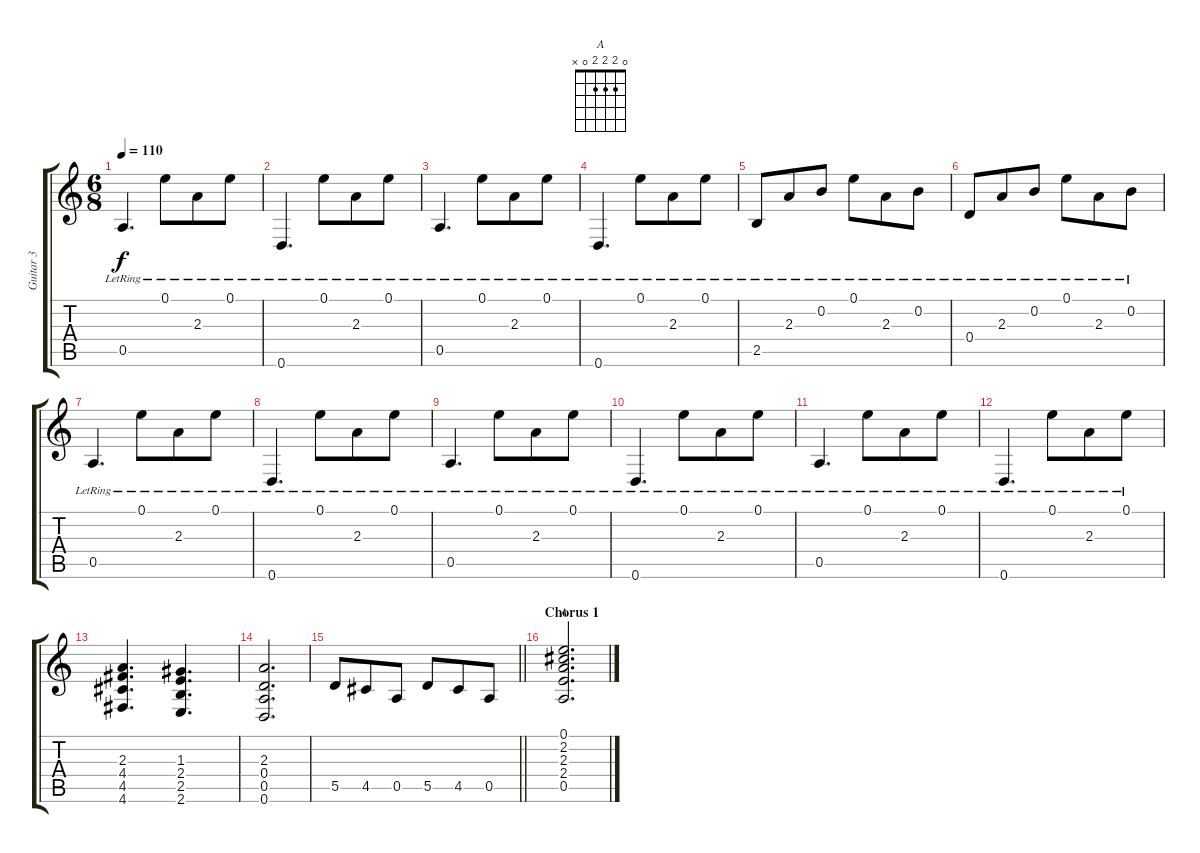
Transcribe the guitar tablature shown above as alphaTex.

\track ("Guitar 3" "Guitar 3") {instrument electricguitarmuted}
\staff {score tabs}
\tuning (E4 B3 G3 D3 A2 D2) {hide}
\chord ("A" 0 2 2 2 0 x)
\ts (6 8)
\tempo 110
\clef g2
\ks c
0.5{lr}.4{d dy f} 0.1{lr}.8 2.3{lr}.8 0.1{lr}.8 |
0.6{lr}.4{d} 0.1{lr}.8 2.3{lr}.8 0.1{lr}.8 |
0.5{lr}.4{d} 0.1{lr}.8 2.3{lr}.8 0.1{lr}.8 |
0.6{lr}.4{d} 0.1{lr}.8 2.3{lr}.8 0.1{lr}.8 |
2.5{lr}.8 2.3{lr}.8 0.2{lr}.8 0.1{lr}.8 2.3{lr}.8 0.2{lr}.8 |
0.4{lr}.8 2.3{lr}.8 0.2{lr}.8 0.1{lr}.8 2.3{lr}.8 0.2{lr}.8 |
0.5{lr}.4{d} 0.1{lr}.8 2.3{lr}.8 0.1{lr}.8 |
0.6{lr}.4{d} 0.1{lr}.8 2.3{lr}.8 0.1{lr}.8 |
0.5{lr}.4{d} 0.1{lr}.8 2.3{lr}.8 0.1{lr}.8 |
0.6{lr}.4{d} 0.1{lr}.8 2.3{lr}.8 0.1{lr}.8 |
0.5{lr}.4{d} 0.1{lr}.8 2.3{lr}.8 0.1{lr}.8 |
0.6{lr}.4{d} 0.1{lr}.8 2.3{lr}.8 0.1{lr}.8 |
(2.3 4.4 4.5 4.6).4{d volume 13 instrument overdrivenguitar} (1.3 2.4 2.5 2.6).4{d} |
(2.3 0.4 0.5 0.6).2{d} |
\barLineRight lightlight
5.5.8 4.5.8 0.5.8 5.5.8 4.5.8 0.5.8 |
\section ("" "Chorus 1")
(0.1 2.2 2.3 2.4 0.5).2{d ch "A"}
